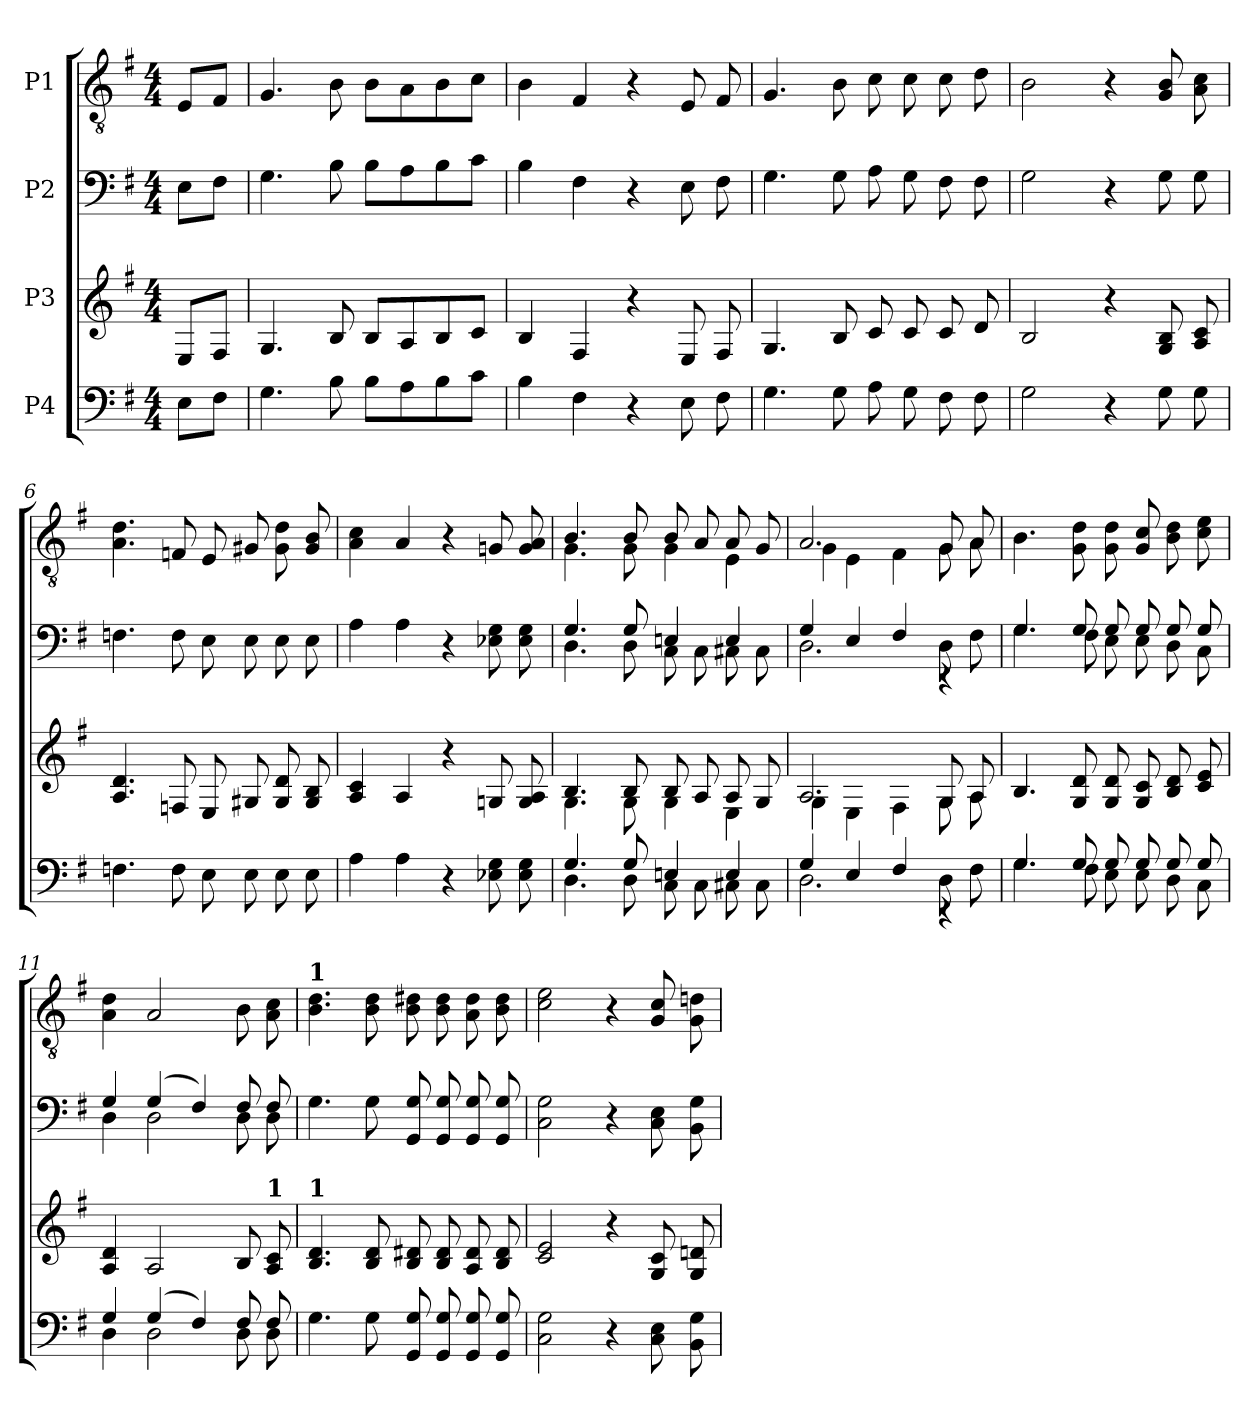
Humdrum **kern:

**kern	**kern	**kern	**kern
*part4	*part3	*part2	*part1
*staff4	*staff3	*staff2	*staff1
*I"P4	*I"P3	*I"P2	*I"P1
!!LO:PB:g=z
*clefF4	*clefG2	*clefF4	*clefGv2
*	*	*	*ITrd7c12
*k[f#]	*k[f#]	*k[f#]	*k[f#]
*G:	*G:	*G:	*G:
*M4/4	*M4/4	*M4/4	*M4/4
*MM86	*MM86	*MM86	*MM86
=1	=1	=1	=1
8Ei\L	8Ei/L	8Ei\L	8EEi/L
8F#i\J	8F#i/J	8F#i\J	8FF#i/J
=2	=2	=2	=2
4.Gi\	4.Gi/	4.Gi\	4.GGi/
8Bi\	8Bi/	8Bi\	8BBi\
8Bi\L	8Bi/L	8Bi\L	8BBi\L
8Ai\	8Ai/	8Ai\	8AAi\
8Bi\	8Bi/	8Bi\	8BBi\
8ci\J	8ci/J	8ci\J	8Ci\J
=3	=3	=3	=3
4Bi\	4Bi/	4Bi\	4BBi\
4F#i\	4F#i/	4F#i\	4FF#i/
4r	4r	4r	4r
8Ei\	8Ei/	8Ei\	8EEi/
8F#i\	8F#i/	8F#i\	8FF#i/
=4	=4	=4	=4
4.Gi\	4.Gi/	4.Gi\	4.GGi/
8Gi\	8Bi/	8Gi\	8BBi\
8Ai\	8ci/	8Ai\	8Ci\
8Gi\	8ci/	8Gi\	8Ci\
8F#i\	8ci/	8F#i\	8Ci\
8F#i\	8di/	8F#i\	8Di\
!!LO:LB:g=z
=5	=5	=5	=5
2Gi\	2Bi/	2Gi\	2BBi\
4r	4r	4r	4r
8Gi\	8Gi/ 8Bi	8Gi\	8GGi/ 8BBi
8Gi\	8Ai/ 8ci	8Gi\	8AAi\ 8Ci
=6	=6	=6	=6
4.Fni\	4.Ai/ 4.di	4.Fni\	4.AAi\ 4.Di
8Fi\	8Fni/	8Fi\	8FFni/
8Ei\	8Ei/	8Ei\	8EEi/
8Ei\	8G#Xi/	8Ei\	8GG#Xi/
8Ei\	8G#i/ 8di	8Ei\	8GG#i\ 8Di
8Ei\	8G#i/ 8Bi	8Ei\	8GG#i/ 8BBi
=7	=7	=7	=7
4Ai\	4Ai/ 4ci	4Ai\	4AAi\ 4Ci
4Ai\	4Ai/	4Ai\	4AAi/
4r	4r	4r	4r
8E-Xi\ 8Gi	8Gni/	8E-Xi\ 8Gi	8GGni/
8E-i\ 8Gi	8Gi/ 8Ai	8E-i\ 8Gi	8GGi/ 8AAi
!!LO:LB:g=z
=8	=8	=8	=8
*^	*^	*^	*^
4.Gi/	4.Di\	4.Bi/	4.Gi\	4.Gi/	4.Di\	4.BBi/	4.GGi\
8Gi/	8Di\	8Bi/	8Gi\	8Gi/	8Di\	8BBi/	8GGi\
4Eni/	8Ci\	8Bi/	4Gi\	4Eni/	8Ci\	8BBi/	4GGi\
.	8Ci\	8Ai/	.	.	8Ci\	8AAi/	.
4Ei/	8C#Xi\	8Ai/	4Ei\	4Ei/	8C#Xi\	8AAi/	4EEi\
.	8C#i\	8Gi/	.	.	8C#i\	8GGi/	.
=9	=9	=9	=9	=9	=9	=9	=9
4Gi/	2.Di\	2.Ai/	4Gi\	4Gi/	2.Di\	2.AAi/	4GGi\
4Ei/	.	.	4Ei\	4Ei/	.	.	4EEi\
4F#i/	.	.	4F#i\	4F#i/	.	.	4FF#i\
8Di\	4r	8Gi/	8Gi\	8Di\	4r	8GGi/	8GGi\
8F#i\	.	8Ai/	8Ai\	8F#i\	.	8AAi/	8AAi\
*	*	*v	*v	*	*	*v	*v
=10	=10	=10	=10	=10	=10
4.Gi/	4.Gi\	4.Bi/	4.Gi/	4.Gi\	4.BBi\
8Gi/	8F#i\	8Gi/ 8di	8Gi/	8F#i\	8GGi\ 8Di
8Gi/	8Ei\	8Gi/ 8di	8Gi/	8Ei\	8GGi\ 8Di
8Gi/	8Ei\	8Gi/ 8ci	8Gi/	8Ei\	8GGi/ 8Ci
8Gi/	8Di\	8Bi/ 8di	8Gi/	8Di\	8BBi\ 8Di
8Gi/	8Ci\	8ci/ 8ei	8Gi/	8Ci\	8Ci\ 8Ei
!!LO:LB:g=z
=11	=11	=11	=11	=11	=11
4Gi/	4Di\	4Ai/ 4di	4Gi/	4Di\	4AAi\ 4Di
(4Gi/	2Di\	2Ai/	(4Gi/	2Di\	2AAi/
4F#i/)	.	.	4F#i/)	.	.
8F#i/	8Di\	8Bi/	8F#i/	8Di\	8BBi\
!	!	!LO:TX:a:B:t=1	!	!	!
8F#i/	8Di\	8Ai/ 8ci	8F#i/	8Di\	8AAi\ 8Ci
=12	=12	=12	=12	=12	=12
!	!	!	!	!	!LO:TX:a:B:t=1
!	!	!LO:TX:a:B:t=1	!	!	!
*v	*v	*	*v	*v	*
4.Gi\	4.Bi/ 4.di	4.Gi\	4.BBi\ 4.Di
8Gi\	8Bi/ 8di	8Gi\	8BBi\ 8Di
8GGi/ 8Gi	8Bi/ 8d#Xi	8GGi/ 8Gi	8BBi\ 8D#Xi
8GGi/ 8Gi	8Bi/ 8d#i	8GGi/ 8Gi	8BBi\ 8D#i
8GGi/ 8Gi	8Ai/ 8d#i	8GGi/ 8Gi	8AAi\ 8D#i
8GGi/ 8Gi	8Bi/ 8d#i	8GGi/ 8Gi	8BBi\ 8D#i
=13	=13	=13	=13
2Ci\ 2Gi	2ci/ 2ei	2Ci\ 2Gi	2Ci\ 2Ei
4r	4r	4r	4r
8Ci\ 8Ei	8Gi/ 8ci	8Ci\ 8Ei	8GGi/ 8Ci
8BBi\ 8Gi	8Gi/ 8dni	8BBi\ 8Gi	8GGi\ 8Dni
=	=	=	=
*-	*-	*-	*-
